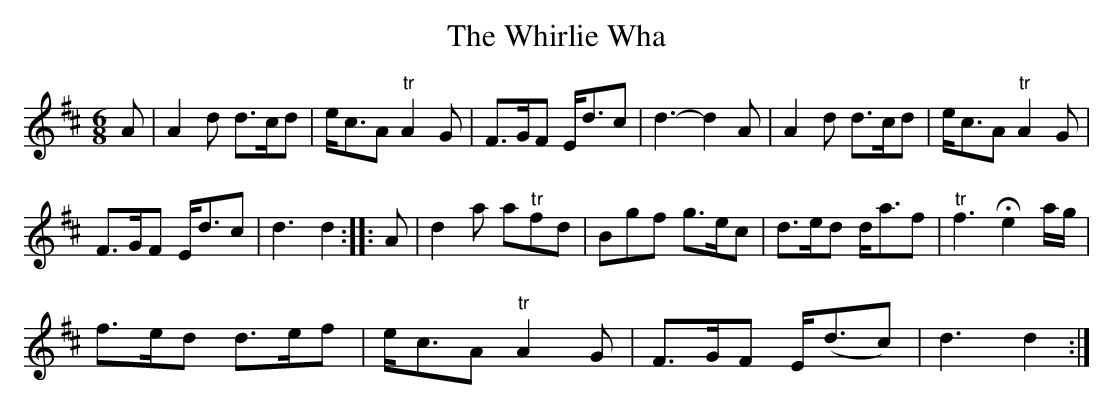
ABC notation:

X:1
T:Whirlie Wha, The
M:6/8
K:D
A|\
A2d d>cd| e<cA "tr"A2G| \
F>GF E<dc| d3-d2A|\
A2d d>cd| e<cA "tr"A2G|
F>GF E<dc| d3 d2:: \
A|\
d2a a"tr"fd| Bgf g>ec| d>ed d<af| "tr"f3 He2a/g/|
f>ed d>ef| e<cA "tr"A2G| F>GF E<(dc)| d3 d2:|
